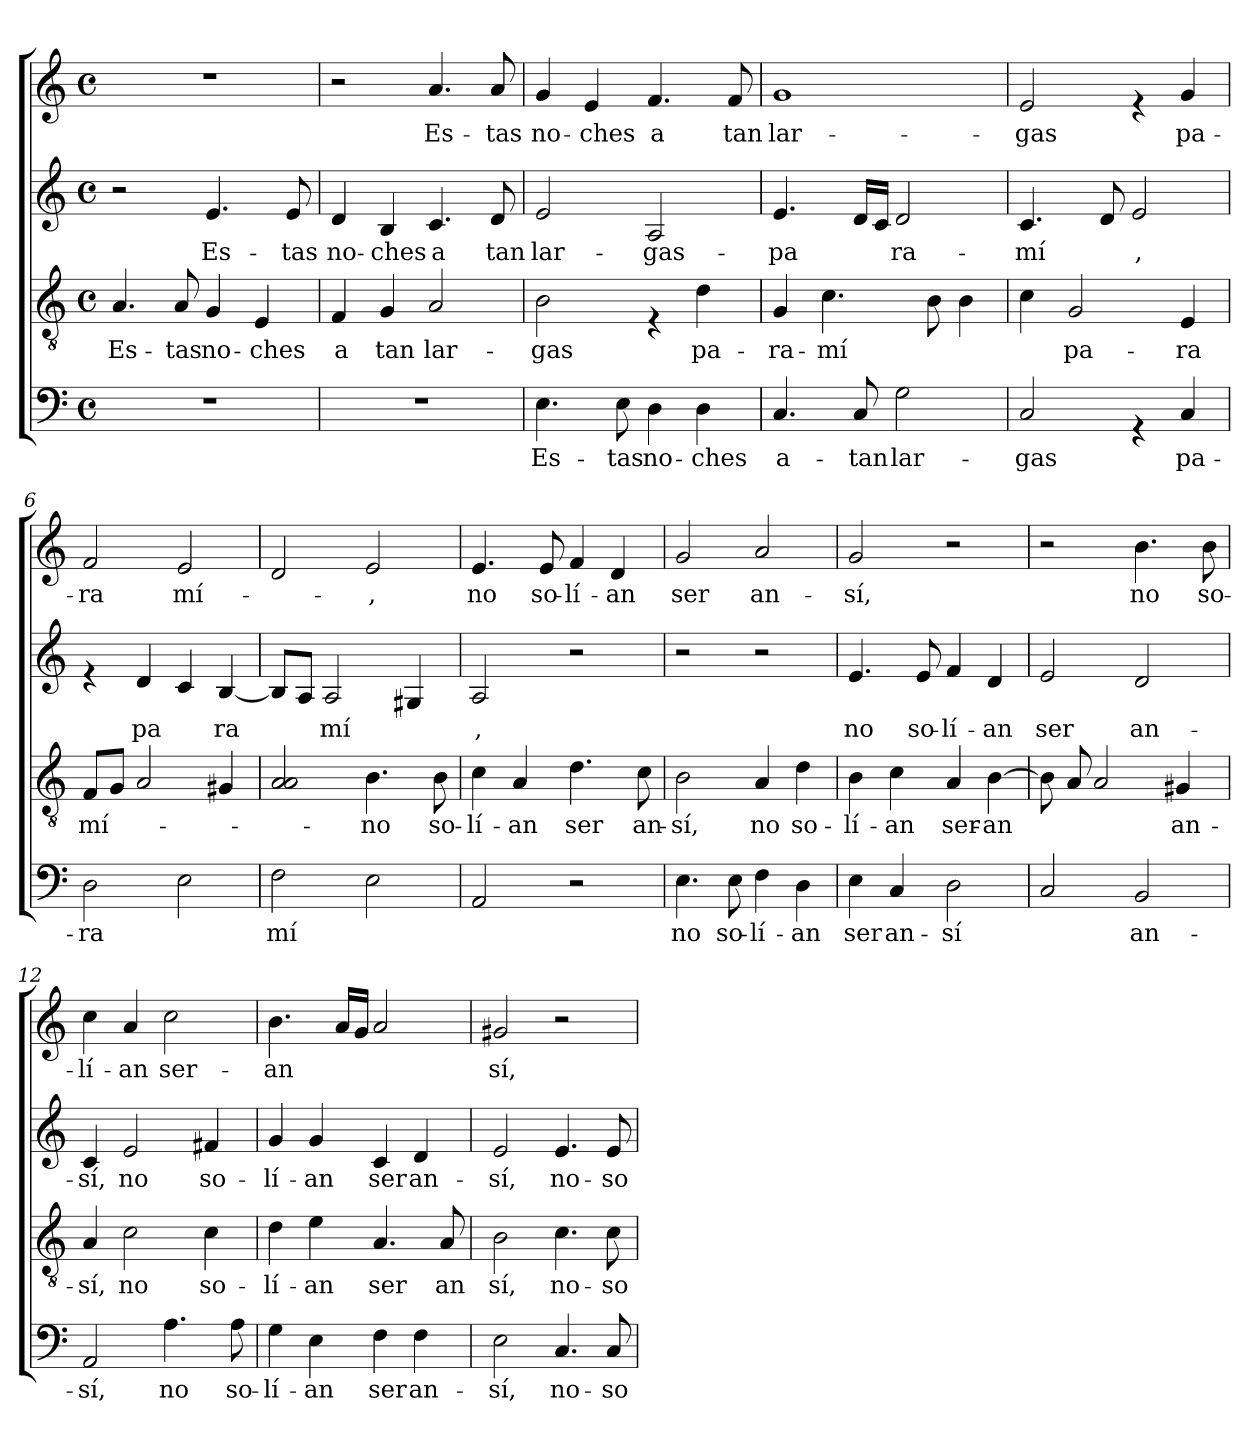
**kern	**text	**kern	**text	**kern	**text	**kern	**text
*part4	*part4	*part3	*part3	*part2	*part2	*part1	*part1
*staff4	*staff4	*staff3	*staff3	*staff2	*staff2	*staff1	*staff1
*clefF4	*	*clefGv2	*	*clefG2	*	*clefG2	*
*k[]	*	*k[]	*	*k[]	*	*k[]	*
*C:	*	*C:	*	*C:	*	*C:	*
*M4/4	*	*M4/4	*	*M4/4	*	*M4/4	*
*met(c)	*	*met(c)	*	*met(c)	*	*met(c)	*
=1	=1	=1	=1	=1	=1	=1	=1
!	!	!	!LO:LY:b	!	!	!	!
1r	.	4.A/	Es-	2r	.	1r	.
!	!	!	!LO:LY:b	!	!	!	!
.	.	8A/	-tas	.	.	.	.
!	!	!	!LO:LY:b	!	!LO:LY:b	!	!
.	.	4G/	no-	4.e/	Es-	.	.
!	!	!	!LO:LY:b	!	!	!	!
.	.	4E/	-ches	.	.	.	.
!	!	!	!	!	!LO:LY:b	!	!
.	.	.	.	8e/	-tas	.	.
=2	=2	=2	=2	=2	=2	=2	=2
!	!	!	!LO:LY:b	!	!LO:LY:b	!	!
1r	.	4F/	a	4d/	no-	2r	.
!	!	!	!LO:LY:b	!	!LO:LY:b	!	!
.	.	4G/	tan	4B/	-ches	.	.
!	!	!	!LO:LY:b	!	!LO:LY:b	!	!LO:LY:b
.	.	2A/	lar-	4.c/	a	4.a/	Es-
!	!	!	!	!	!LO:LY:b	!	!LO:LY:b
.	.	.	.	8d/	tan	8a/	-tas
=3	=3	=3	=3	=3	=3	=3	=3
!	!LO:LY:b	!	!LO:LY:b	!	!LO:LY:b	!	!LO:LY:b
4.E\	Es-	2B\	-gas	2e/	lar-	4g/	no-
!	!	!	!	!	!	!	!LO:LY:b
.	.	.	.	.	.	4e/	-ches
!	!LO:LY:b	!	!	!	!	!	!
8E\	-tas	.	.	.	.	.	.
!	!LO:LY:b	!	!	!	!LO:LY:b	!	!LO:LY:b
4D\	no-	4rE	.	2A/	-gas-	4.f/	a
!	!LO:LY:b	!	!LO:LY:b	!	!	!	!
4D\	-ches	4d\	pa-	.	.	.	.
!	!	!	!	!	!	!	!LO:LY:b
.	.	.	.	.	.	8f/	tan
=4	=4	=4	=4	=4	=4	=4	=4
!	!LO:LY:b	!	!LO:LY:b	!	!LO:LY:b	!	!LO:LY:b
4.C/	a-	4G/	-ra-	4.e/	-pa	1g	lar-
!	!	!	!LO:LY:b	!	!	!	!
.	.	4.c\	-mí	.	.	.	.
!	!LO:LY:b	!	!	!	!	!	!
8C/	-tan	.	.	16d/LL	.	.	.
.	.	.	.	16c/JJ	.	.	.
!	!LO:LY:b	!	!	!	!LO:LY:b	!	!
2G\	lar-	.	.	2d/	ra-	.	.
.	.	8B\	.	.	.	.	.
.	.	4B\	.	.	.	.	.
!!LO:LB:g=z
=5	=5	=5	=5	=5	=5	=5	=5
!	!LO:LY:b	!	!	!	!LO:LY:b	!	!LO:LY:b
2C/	-gas	4c\	.	4.c/	-mí	2e/	-gas
!	!	!	!LO:LY:b	!	!	!	!
.	.	2G/	pa-	.	.	.	.
.	.	.	.	8d/	.	.	.
!	!	!	!	!	!LO:LY:b	!	!
4rGG	.	.	.	2e/	,	4re	.
!	!LO:LY:b	!	!LO:LY:b	!	!	!	!LO:LY:b
4C/	pa-	4E/	-ra	.	.	4g/	pa-
=6	=6	=6	=6	=6	=6	=6	=6
!	!LO:LY:b	!	!LO:LY:b	!	!	!	!LO:LY:b
2D\	-ra	8F/L	mí-	4re	.	2f/	-ra
.	.	8G/J	.	.	.	.	.
!	!	!	!	!	!LO:LY:b	!	!
.	.	2A/	.	4d/	pa	.	.
!	!	!	!	!	!	!	!LO:LY:b
2E\	.	.	.	4c/	.	2e/	mí-
!	!	!	!	!	!LO:LY:b	!	!
.	.	4G#X/	.	[<4B/	ra	.	.
=7	=7	=7	=7	=7	=7	=7	=7
!	!LO:LY:b	!	!	!	!	!	!
2F\	mí	2A/ 2A/	.	8B/L]	.	2d/	.
.	.	.	.	8A/J	.	.	.
!	!	!	!	!	!LO:LY:b	!	!
.	.	.	.	2A/	mí	.	.
!	!	!	!LO:LY:b	!	!	!	!LO:LY:b
2E\	.	4.B\	-no	.	.	2e/	-,
.	.	.	.	4G#X/	.	.	.
!	!	!	!LO:LY:b	!	!	!	!
.	.	8B\	so-	.	.	.	.
=8	=8	=8	=8	=8	=8	=8	=8
!	!	!	!LO:LY:b	!	!LO:LY:b	!	!LO:LY:b
2AA/	.	4c\	-lí-	2A/	,	4.e/	no
!	!	!	!LO:LY:b	!	!	!	!
.	.	4A/	-an	.	.	.	.
!	!	!	!	!	!	!	!LO:LY:b
.	.	.	.	.	.	8e/	so-
!	!	!	!LO:LY:b	!	!	!	!LO:LY:b
2r	.	4.d\	ser	2r	.	4f/	-lí-
!	!	!	!	!	!	!	!LO:LY:b
.	.	.	.	.	.	4d/	-an
!	!	!	!LO:LY:b	!	!	!	!
.	.	8c\	an-	.	.	.	.
=9	=9	=9	=9	=9	=9	=9	=9
!	!LO:LY:b	!	!LO:LY:b	!	!	!	!LO:LY:b
4.E\	no	2B\	-sí,	2r	.	2g/	ser
!	!LO:LY:b	!	!	!	!	!	!
8E\	so-	.	.	.	.	.	.
!	!LO:LY:b	!	!LO:LY:b	!	!	!	!LO:LY:b
4F\	-lí-	4A/	no	2r	.	2a/	an-
!	!LO:LY:b	!	!LO:LY:b	!	!	!	!
4D\	-an	4d\	so-	.	.	.	.
!!LO:LB:g=z
=10	=10	=10	=10	=10	=10	=10	=10
!	!LO:LY:b	!	!LO:LY:b	!	!LO:LY:b	!	!LO:LY:b
4E\	ser	4B\	-lí-	4.e/	no	2g/	-sí,
!	!LO:LY:b	!	!LO:LY:b	!	!	!	!
4C/	an-	4c\	-an	.	.	.	.
!	!	!	!	!	!LO:LY:b	!	!
.	.	.	.	8e/	so-	.	.
!	!LO:LY:b	!	!LO:LY:b	!	!LO:LY:b	!	!
2D\	-sí	4A/	ser-	4f/	-lí-	2r	.
!	!	!	!LO:LY:b	!	!LO:LY:b	!	!
.	.	[>4B\	-an	4d/	-an	.	.
=11	=11	=11	=11	=11	=11	=11	=11
!	!	!	!	!	!LO:LY:b	!	!
2C/	.	8B\]	.	2e/	ser	2r	.
.	.	8A/	.	.	.	.	.
.	.	2A/	.	.	.	.	.
!	!LO:LY:b	!	!	!	!LO:LY:b	!	!LO:LY:b
2BB/	an-	.	.	2d/	an-	4.b\	no
!	!	!	!LO:LY:b	!	!	!	!
.	.	4G#X/	an-	.	.	.	.
!	!	!	!	!	!	!	!LO:LY:b
.	.	.	.	.	.	8b\	so-
=12	=12	=12	=12	=12	=12	=12	=12
!	!LO:LY:b	!	!LO:LY:b	!	!LO:LY:b	!	!LO:LY:b
2AA/	-sí,	4A/	-sí,	4c/	-sí,	4cc\	-lí-
!	!	!	!LO:LY:b	!	!LO:LY:b	!	!LO:LY:b
.	.	2c\	no	2e/	no	4a/	-an
!	!LO:LY:b	!	!	!	!	!	!LO:LY:b
4.A\	no	.	.	.	.	2cc\	ser-
!	!	!	!LO:LY:b	!	!LO:LY:b	!	!
.	.	4c\	so-	4f#X/	so-	.	.
!	!LO:LY:b	!	!	!	!	!	!
8A\	so-	.	.	.	.	.	.
=13	=13	=13	=13	=13	=13	=13	=13
!	!LO:LY:b	!	!LO:LY:b	!	!LO:LY:b	!	!LO:LY:b
4G\	-lí-	4d\	-lí-	4g/	-lí-	4.b\	-an
!	!LO:LY:b	!	!LO:LY:b	!	!LO:LY:b	!	!
4E\	-an	4e\	-an	4g/	-an	.	.
.	.	.	.	.	.	16a/LL	.
.	.	.	.	.	.	16g/JJ	.
!	!LO:LY:b	!	!LO:LY:b	!	!LO:LY:b	!	!
4F\	ser	4.A/	ser	4c/	ser	2a/	.
!	!LO:LY:b	!	!	!	!LO:LY:b	!	!
4F\	an-	.	.	4d/	an-	.	.
!	!	!	!LO:LY:b	!	!	!	!
.	.	8A/	an	.	.	.	.
!!LO:PB:g=z
=14	=14	=14	=14	=14	=14	=14	=14
!	!LO:LY:b	!	!LO:LY:b	!	!LO:LY:b	!	!LO:LY:b
2E\	-sí,	2B\	sí,	2e/	-sí,	2g#X/	sí,
!	!LO:LY:b	!	!LO:LY:b	!	!LO:LY:b	!	!
4.C/	no-	4.c\	no-	4.e/	no-	2r	.
!	!LO:LY:b	!	!LO:LY:b	!	!LO:LY:b	!	!
8C/	-so-	8c\	-so-	8e/	-so-	.	.
=	=	=	=	=	=	=	=
*-	*-	*-	*-	*-	*-	*-	*-
